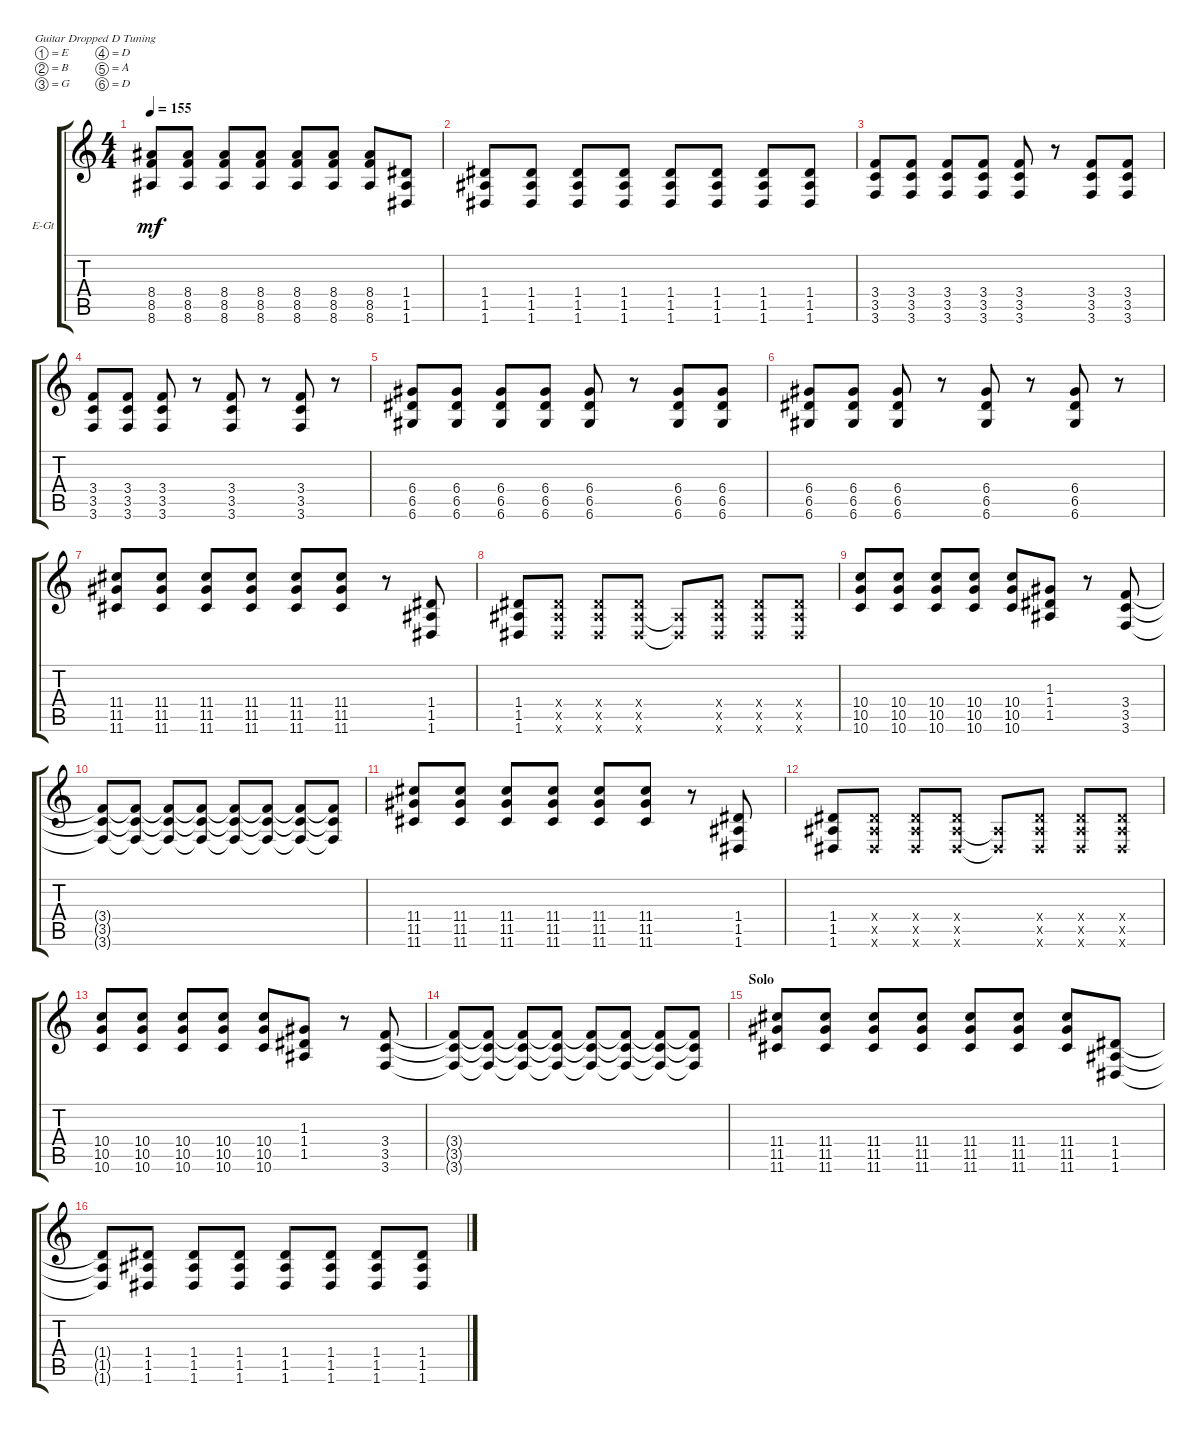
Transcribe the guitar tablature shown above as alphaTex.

\defaultSystemsLayout 4
\bracketExtendMode groupsimilarinstruments
\firstSystemTrackNameOrientation horizontal
\otherSystemsTrackNameOrientation horizontal
\track ("Alex" "E-Gt") {instrument distortionguitar}
\staff {score tabs}
\tuning (E4 B3 G3 D3 A2 D2)
\ts (4 4)
\tempo 155
\clef g2
\ks c
(8.5 8.4 8.6).8{dy mf} (8.5 8.4 8.6).8 (8.5 8.4 8.6).8 (8.5 8.4 8.6).8 (8.5 8.4 8.6).8 (8.5 8.4 8.6).8 (8.5 8.4 8.6).8 (1.4 1.5 1.6).8 |
(1.5 1.4 1.6).8 (1.5 1.4 1.6).8 (1.5 1.4 1.6).8 (1.5 1.4 1.6).8 (1.5 1.4 1.6).8 (1.5 1.4 1.6).8 (1.5 1.4 1.6).8 (1.5 1.4 1.6).8 |
(3.6 3.5 3.4).8 (3.6 3.5 3.4).8 (3.6 3.5 3.4).8 (3.6 3.5 3.4).8 (3.6 3.5 3.4).8 r.8 (3.6 3.5 3.4).8 (3.6 3.5 3.4).8 |
(3.6 3.5 3.4).8 (3.6 3.5 3.4).8 (3.6 3.5 3.4).8 r.8 (3.6 3.5 3.4).8 r.8 (3.6 3.5 3.4).8 r.8 |
(6.6 6.5 6.4).8 (6.6 6.5 6.4).8 (6.6 6.5 6.4).8 (6.6 6.5 6.4).8 (6.6 6.5 6.4).8 r.8 (6.6 6.5 6.4).8 (6.6 6.5 6.4).8 |
(6.6 6.5 6.4).8 (6.6 6.5 6.4).8 (6.6 6.5 6.4).8 r.8 (6.6 6.5 6.4).8 r.8 (6.6 6.5 6.4).8 r.8 |
(11.6 11.5 11.4).8 (11.4 11.5 11.6).8 (11.4 11.6 11.5).8 (11.5 11.6 11.4).8 (11.4 11.5 11.6).8 (11.6 11.5 11.4).8 r.8 (1.4 1.5 1.6).8 |
(1.6 1.5 1.4).8 (1.4{x} 1.5{x} 1.6{x}).8 (1.6{x} 1.5{x} 1.4{x}).8 (1.4{x} 1.5{x} 1.6{x}).8 (1.6{x t} 1.5{x t}).8 (1.5{x} 1.6{x} 1.4{x}).8 (1.5{x} 1.4{x} 1.6{x}).8 (1.4{x} 1.5{x} 1.6{x}).8 |
(10.6 10.5 10.4).8 (10.6 10.4 10.5).8 (10.6 10.4 10.5).8 (10.6 10.4 10.5).8 (10.6 10.4 10.5).8 (1.4 1.5 1.3).8 r.8 (3.6 3.5 3.4).8 |
(3.4{t} 3.5{t} 3.6{t}).8 (3.6{t} 3.5{t} 3.4{t}).8 (3.4{t} 3.5{t} 3.6{t}).8 (3.6{t} 3.5{t} 3.4{t}).8 (3.4{t} 3.5{t} 3.6{t}).8 (3.6{t} 3.5{t} 3.4{t}).8 (3.4{t} 3.5{t} 3.6{t}).8 (3.6{t} 3.5{t} 3.4{t}).8 |
(11.6 11.5 11.4).8 (11.4 11.5 11.6).8 (11.4 11.6 11.5).8 (11.5 11.6 11.4).8 (11.4 11.5 11.6).8 (11.6 11.5 11.4).8 r.8 (1.4 1.5 1.6).8 |
(1.6 1.5 1.4).8 (1.4{x} 1.5{x} 1.6{x}).8 (1.6{x} 1.5{x} 1.4{x}).8 (1.4{x} 1.5{x} 1.6{x}).8 (1.6{x t} 1.5{x t}).8 (1.5{x} 1.6{x} 1.4{x}).8 (1.5{x} 1.4{x} 1.6{x}).8 (1.4{x} 1.5{x} 1.6{x}).8 |
(10.6 10.5 10.4).8 (10.6 10.4 10.5).8 (10.6 10.4 10.5).8 (10.6 10.4 10.5).8 (10.6 10.4 10.5).8 (1.4 1.5 1.3).8 r.8 (3.6 3.5 3.4).8 |
(3.4{t} 3.5{t} 3.6{t}).8 (3.6{t} 3.5{t} 3.4{t}).8 (3.4{t} 3.5{t} 3.6{t}).8 (3.6{t} 3.5{t} 3.4{t}).8 (3.4{t} 3.5{t} 3.6{t}).8 (3.6{t} 3.5{t} 3.4{t}).8 (3.4{t} 3.5{t} 3.6{t}).8 (3.6{t} 3.5{t} 3.4{t}).8 |
\section ("" "Solo")
(11.6 11.5 11.4).8 (11.4 11.5 11.6).8 (11.4 11.6 11.5).8 (11.5 11.6 11.4).8 (11.4 11.5 11.6).8 (11.6 11.5 11.4).8 (11.6 11.5 11.4).8 (1.4 1.5 1.6).8 |
(1.6{t} 1.5{t} 1.4{t}).8 (1.4 1.5 1.6).8 (1.6 1.5 1.4).8 (1.4 1.5 1.6).8 (1.6 1.5 1.4).8 (1.5 1.6 1.4).8 (1.5 1.4 1.6).8 (1.4 1.5 1.6).8
